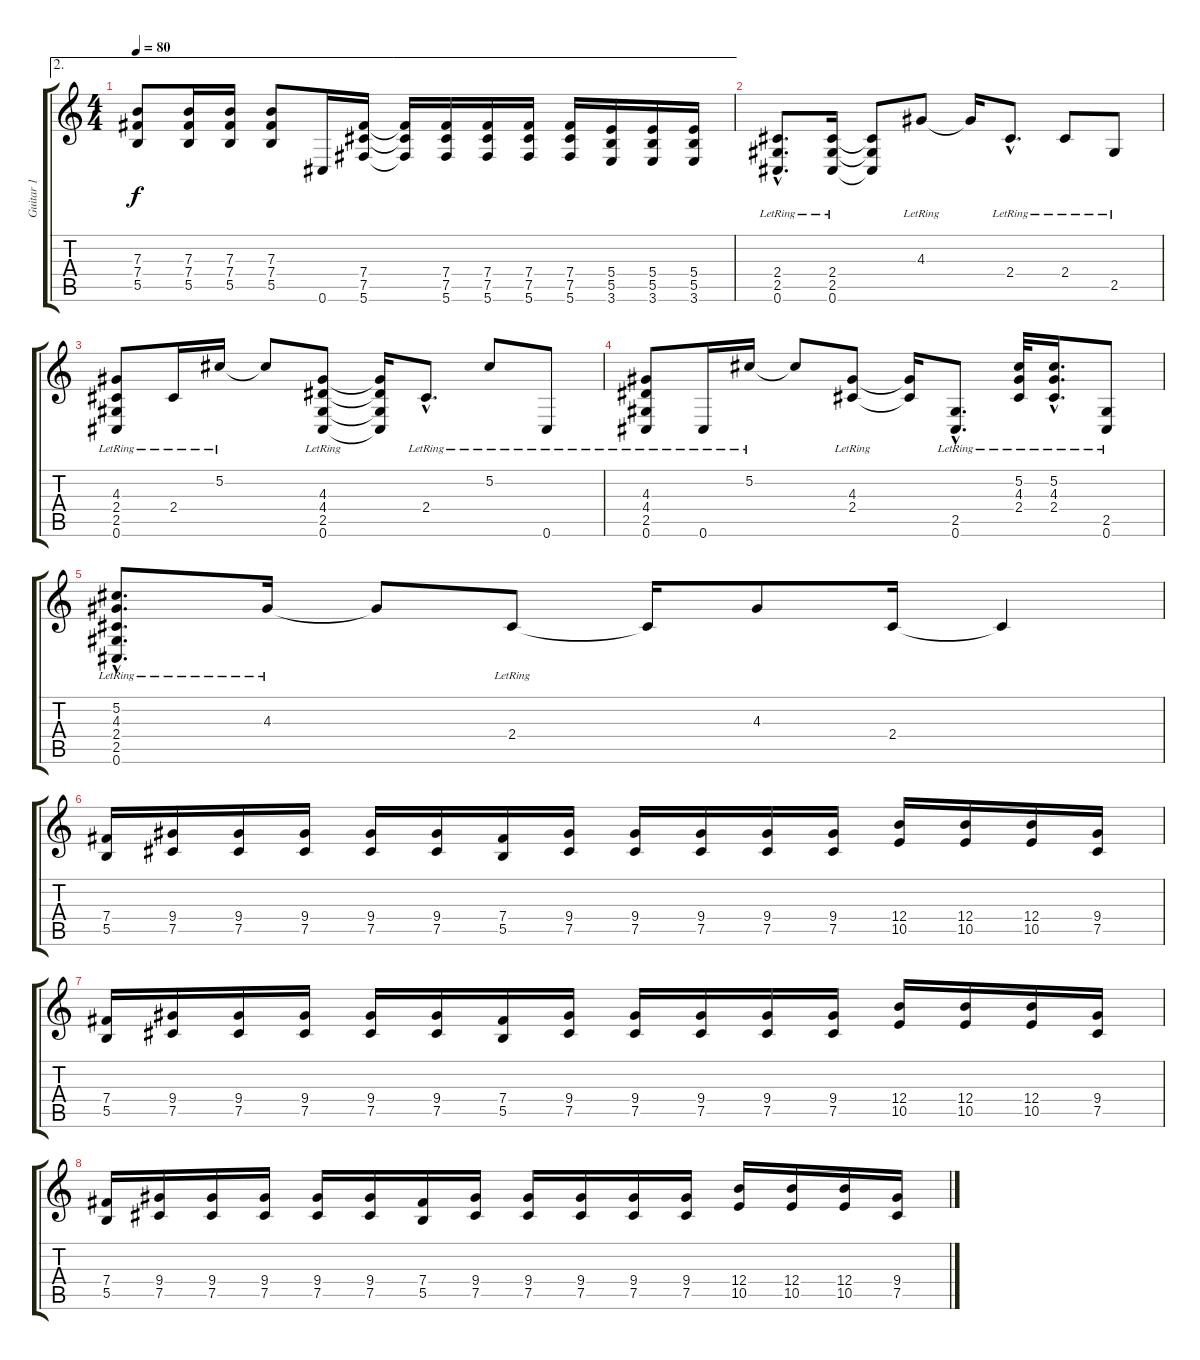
\track ("Guitar 1" "Guitar 1") {instrument overdrivenguitar}
\staff {score tabs}
\tuning (Db4 Ab3 E3 B2 Gb2 Db2) {hide}
\ae 2
\ts (4 4)
\tempo 80
\clef g2
\ks c
(7.3 7.4 5.5).8{dy f} (7.3 7.4 5.5).16 (7.3 7.4 5.5).16 (7.3 7.4 5.5).8 0.6.16 (7.4 7.5 5.6).16 (7.4{t} 7.5{t} 5.6{t}).16 (7.4 7.5 5.6).16 (7.4 7.5 5.6).16 (7.4 7.5 5.6).16 (7.4 7.5 5.6).16 (5.4 5.5 3.6).16 (5.4 5.5 3.6).16 (5.4 5.5 3.6).16 |
(2.4{hac lr} 2.5{hac lr} 0.6{hac lr}).8{d} (2.4{lr} 2.5{lr} 0.6{lr}).16 (2.4{t} 2.5{t} 0.6{t}).8 4.3{lr}.8 4.3{t}.16 2.4{hac lr}.8{d} 2.4{lr}.8 2.5{lr}.8 |
(4.3{lr} 2.4{lr} 2.5{lr} 0.6{lr}).8 2.4{lr}.16 5.2{lr}.16 5.2{t}.8 (4.3{lr} 4.4{lr} 2.5{lr} 0.6{lr}).8 (4.3{t} 4.4{t} 2.5{t} 0.6{t}).16 2.4{hac lr}.8{d} 5.2{lr}.8 0.6{lr}.8 |
(4.3{lr} 4.4{lr} 2.5{lr} 0.6{lr}).8 0.6{lr}.16 5.2{lr}.16 5.2{t}.8 (4.3{lr} 2.4{lr}).8 (4.3{t} 2.4{t}).16 (2.5{hac lr} 0.6{hac lr}).8{d} (5.2{lr} 4.3{lr} 2.4{lr}).32 (5.2{hac lr} 4.3{hac lr} 2.4{hac lr}).16{d} (2.5{lr} 0.6{lr}).8 |
(5.2{hac lr} 4.3{hac lr} 2.4{hac lr} 2.5{hac lr} 0.6{hac lr}).8{d} 4.3{lr}.16 4.3{t}.8 2.4{lr}.8 2.4{t}.16 4.3.8 2.4.16 2.4{t}.4 |
(7.4 5.5).16{balance 8 instrument electricguitarmuted} (9.4 7.5).16 (9.4 7.5).16 (9.4 7.5).16 (9.4 7.5).16 (9.4 7.5).16 (7.4 5.5).16 (9.4 7.5).16 (9.4 7.5).16 (9.4 7.5).16 (9.4 7.5).16 (9.4 7.5).16 (12.4 10.5).16 (12.4 10.5).16 (12.4 10.5).16 (9.4 7.5).16 |
(7.4 5.5).16 (9.4 7.5).16 (9.4 7.5).16 (9.4 7.5).16 (9.4 7.5).16 (9.4 7.5).16 (7.4 5.5).16 (9.4 7.5).16 (9.4 7.5).16 (9.4 7.5).16 (9.4 7.5).16 (9.4 7.5).16 (12.4 10.5).16 (12.4 10.5).16 (12.4 10.5).16 (9.4 7.5).16 |
(7.4 5.5).16 (9.4 7.5).16 (9.4 7.5).16 (9.4 7.5).16 (9.4 7.5).16 (9.4 7.5).16 (7.4 5.5).16 (9.4 7.5).16 (9.4 7.5).16 (9.4 7.5).16 (9.4 7.5).16 (9.4 7.5).16 (12.4 10.5).16 (12.4 10.5).16 (12.4 10.5).16 (9.4 7.5).16
